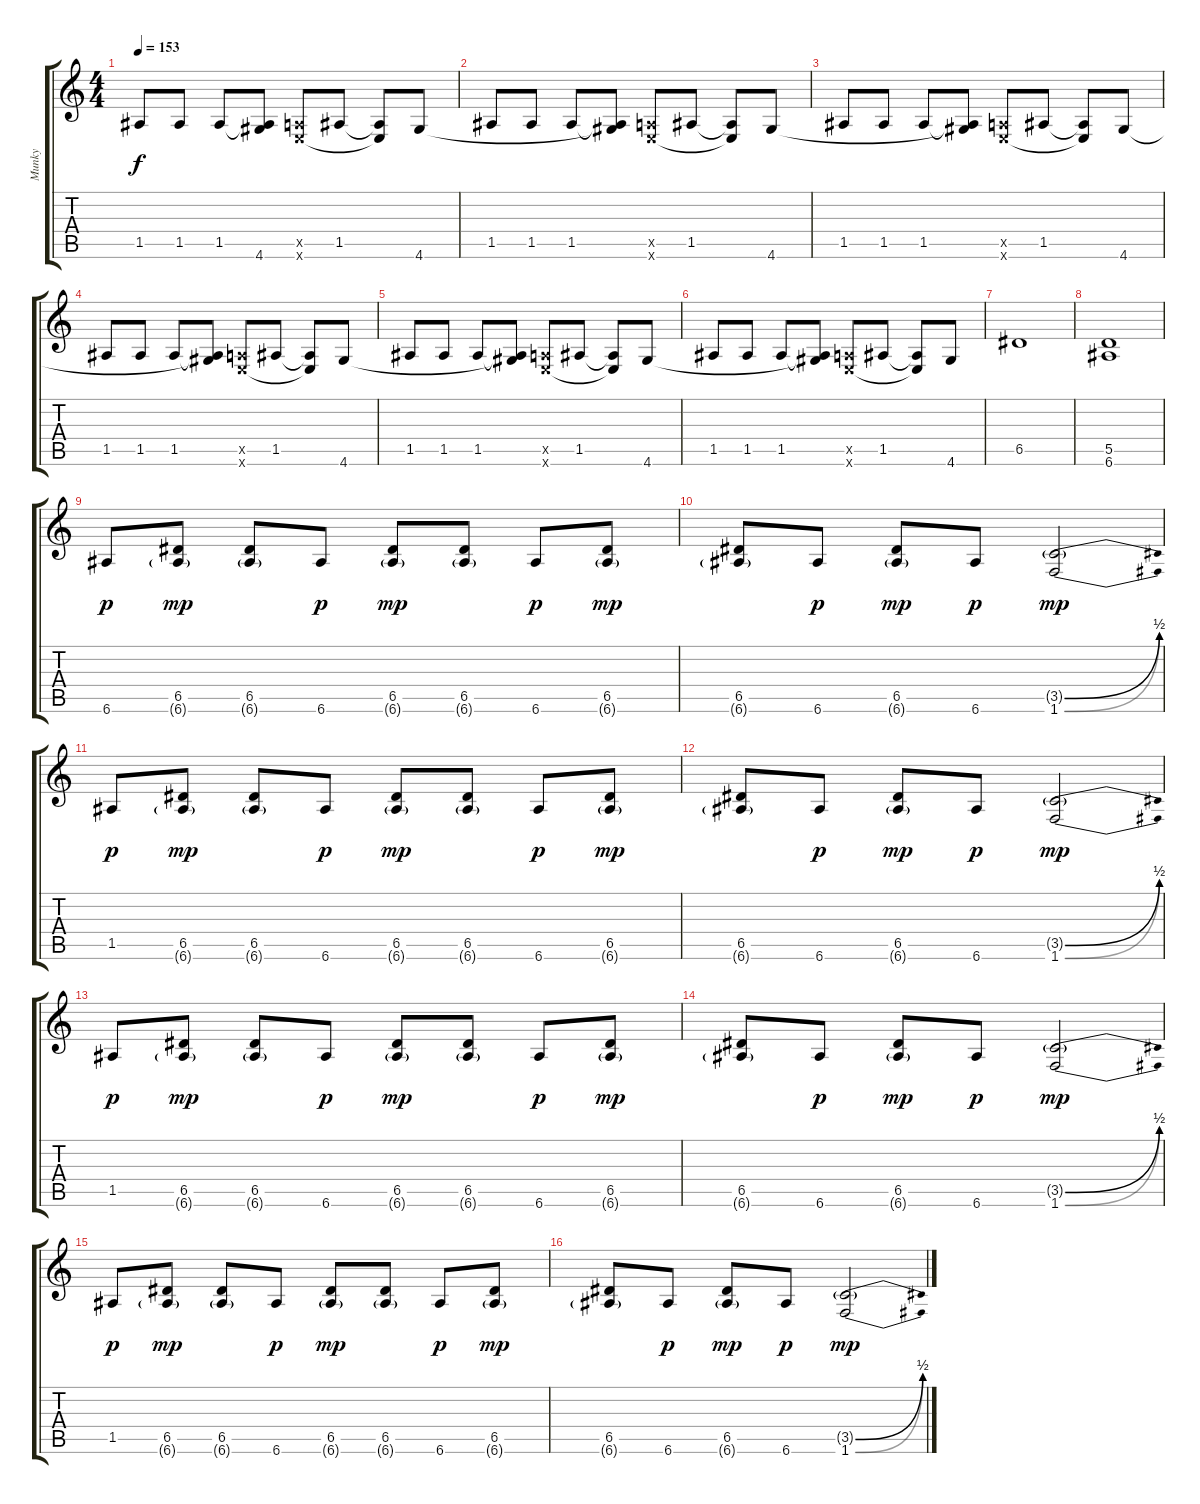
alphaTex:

\track ("Munky" "Munky") {instrument electricguitarmuted}
\staff {score tabs}
\tuning (E4 Db4 A3 E3 A2 E2) {hide}
\ts (4 4)
\tempo 153
\clef g2
\ks c
1.5.8{dy f} 1.5.8 1.5.8 (1.5{t} 4.6{t}).8 (0.5{x} 0.6{x}).8 1.5.8 (1.5{t} 0.6{t}).8 4.6.8 |
1.5.8 1.5.8 1.5.8 (1.5{t} 4.6{t}).8 (0.5{x} 0.6{x}).8 1.5.8 (1.5{t} 0.6{t}).8 4.6.8 |
1.5.8 1.5.8 1.5.8 (1.5{t} 4.6{t}).8 (0.5{x} 0.6{x}).8 1.5.8 (1.5{t} 0.6{t}).8 4.6.8 |
1.5.8 1.5.8 1.5.8 (1.5{t} 4.6{t}).8 (0.5{x} 0.6{x}).8 1.5.8 (1.5{t} 0.6{t}).8 4.6.8 |
1.5.8 1.5.8 1.5.8 (1.5{t} 4.6{t}).8 (0.5{x} 0.6{x}).8 1.5.8 (1.5{t} 0.6{t}).8 4.6.8 |
1.5.8 1.5.8 1.5.8 (1.5{t} 4.6{t}).8 (0.5{x} 0.6{x}).8 1.5.8 (1.5{t} 0.6{t}).8 4.6.8 |
6.5.1{volume 13 instrument overdrivenguitar} |
(5.5 6.6).1 |
6.6.8{dy p instrument overdrivenguitar} (6.5 6.6{g}).8{dy mp} (6.5 6.6{g}).8 6.6.8{dy p} (6.5 6.6{g}).8{dy mp} (6.5 6.6{g}).8 6.6.8{dy p} (6.5 6.6{g}).8{dy mp} |
(6.5 6.6{g}).8 6.6.8{dy p} (6.5 6.6{g}).8{dy mp} 6.6.8{dy p} (3.5{be (bend 0 0 60 2) g} 1.6{be (bend 0 0 60 2)}).2{dy mp} |
1.5.8{dy p} (6.5 6.6{g}).8{dy mp} (6.5 6.6{g}).8 6.6.8{dy p} (6.5 6.6{g}).8{dy mp} (6.5 6.6{g}).8 6.6.8{dy p} (6.5 6.6{g}).8{dy mp} |
(6.5 6.6{g}).8 6.6.8{dy p} (6.5 6.6{g}).8{dy mp} 6.6.8{dy p} (3.5{be (bend 0 0 60 2) g} 1.6{be (bend 0 0 60 2)}).2{dy mp} |
1.5.8{dy p} (6.5 6.6{g}).8{dy mp} (6.5 6.6{g}).8 6.6.8{dy p} (6.5 6.6{g}).8{dy mp} (6.5 6.6{g}).8 6.6.8{dy p} (6.5 6.6{g}).8{dy mp} |
(6.5 6.6{g}).8 6.6.8{dy p} (6.5 6.6{g}).8{dy mp} 6.6.8{dy p} (3.5{be (bend 0 0 60 2) g} 1.6{be (bend 0 0 60 2)}).2{dy mp} |
1.5.8{dy p} (6.5 6.6{g}).8{dy mp} (6.5 6.6{g}).8 6.6.8{dy p} (6.5 6.6{g}).8{dy mp} (6.5 6.6{g}).8 6.6.8{dy p} (6.5 6.6{g}).8{dy mp} |
(6.5 6.6{g}).8 6.6.8{dy p} (6.5 6.6{g}).8{dy mp} 6.6.8{dy p} (3.5{be (bend 0 0 60 2) g} 1.6{be (bend 0 0 60 2)}).2{dy mp}
